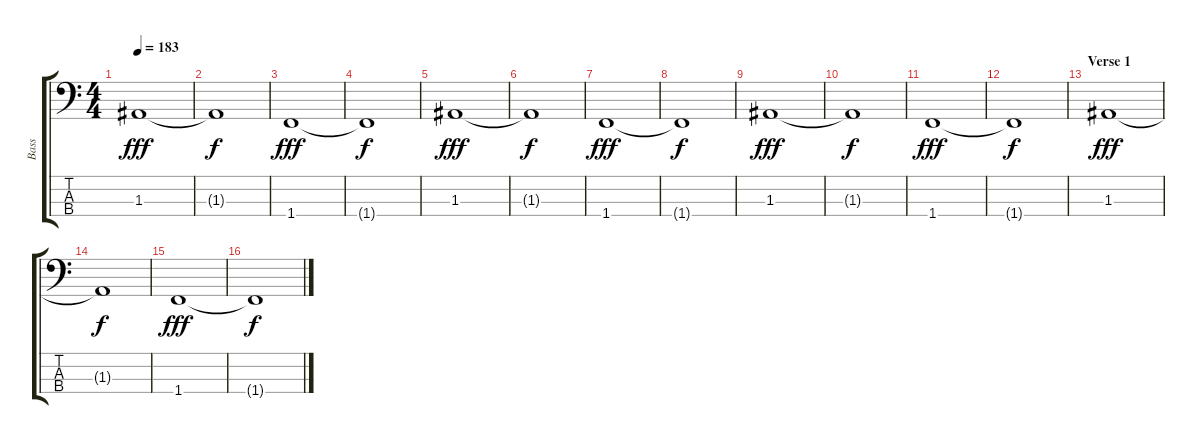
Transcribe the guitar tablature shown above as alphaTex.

\track ("Bass" "Bass") {instrument fretlessbass}
\staff {score tabs}
\tuning (G2 D2 A1 E1) {hide}
\ts (4 4)
\tempo 183
\clef f4
\ks c
1.3.1{dy fff} |
1.3{t}.1{dy f} |
1.4.1{dy fff} |
1.4{t}.1{dy f} |
1.3.1{dy fff} |
1.3{t}.1{dy f} |
1.4.1{dy fff} |
1.4{t}.1{dy f} |
1.3.1{dy fff} |
1.3{t}.1{dy f} |
1.4.1{dy fff} |
1.4{t}.1{dy f} |
\section ("" "Verse 1")
1.3.1{dy fff} |
1.3{t}.1{dy f} |
1.4.1{dy fff} |
1.4{t}.1{dy f}
